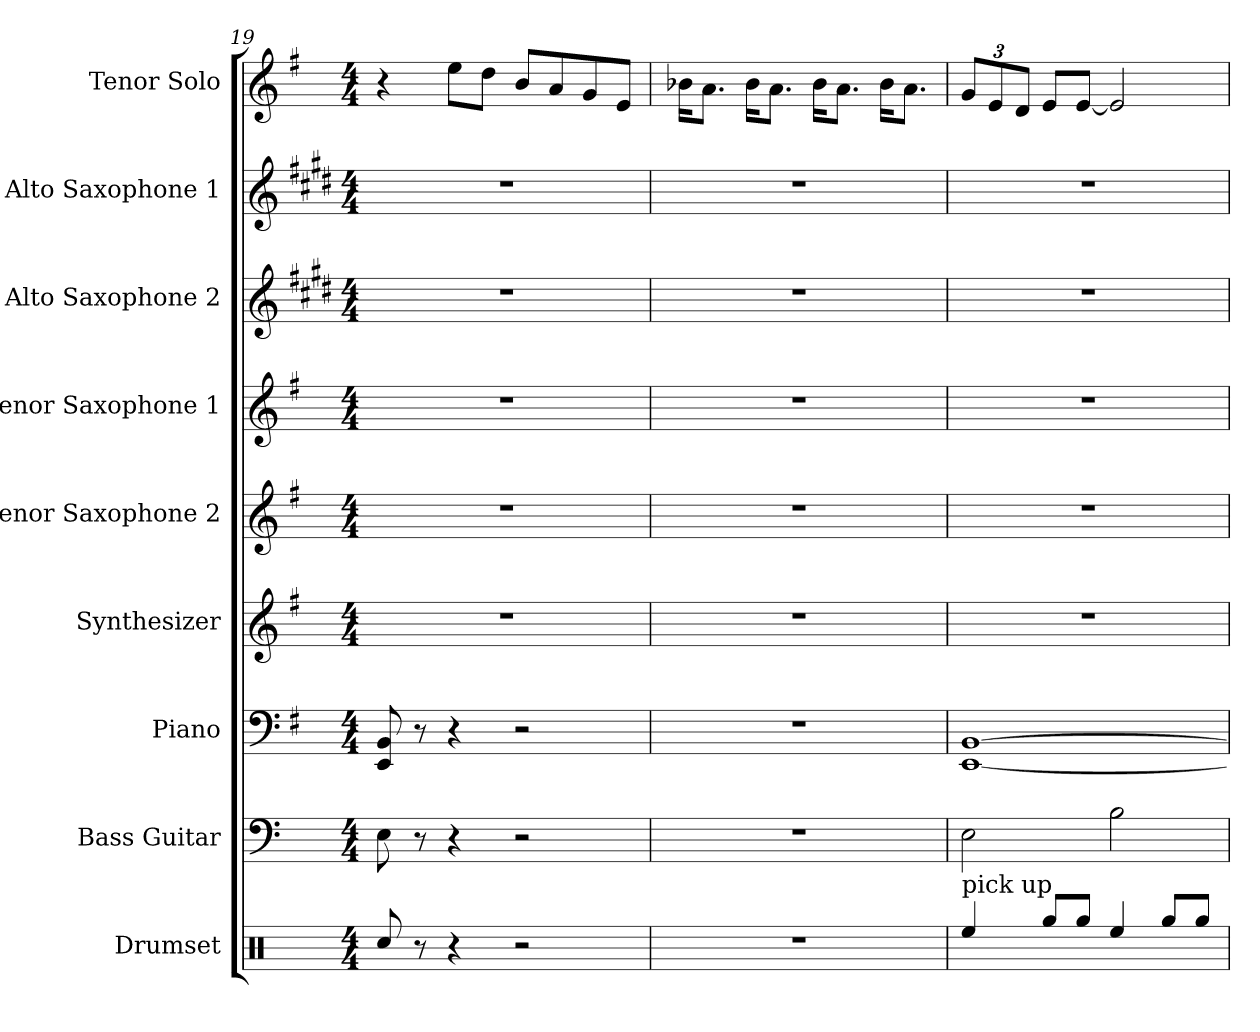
**kern	**kern	**kern	**kern	**kern	**kern	**kern	**kern	**kern
*part9	*part8	*part7	*part6	*part5	*part4	*part3	*part2	*part1
*staff9	*staff8	*staff7	*staff6	*staff5	*staff4	*staff3	*staff2	*staff1
*I"Drumset	*I"Bass Guitar	*I"Piano	*I"Synthesizer	*I"Tenor Saxophone 2	*I"Tenor Saxophone 1	*I"Alto Saxophone 2	*I"Alto Saxophone 1	*I"Tenor Solo
*I'Drs.	*I'B. Guit.	*I'Pno.	*I'Synth.	*I'T. Sax. 2	*I'T. Sax. 1	*I'A. Sax. 2	*I'A. Sax. 1	*I'Solo
*clefX	*clefF4	*clefF4	*clefG2	*clefG2	*clefG2	*clefG2	*clefG2	*clefG2
*	*ITrd7c12	*	*	*ITrd8c14	*ITrd8c14	*ITrd5c9	*ITrd5c9	*ITrd8c14
*k[]	*k[]	*k[f#]	*k[f#]	*k[f#]	*k[f#]	*k[f#]	*k[f#]	*k[f#]
*M4/4	*M4/4	*M4/4	*M4/4	*M4/4	*M4/4	*M4/4	*M4/4	*M4/4
=19	=19	=19	=19	=19	=19	=19	=19	=19
8Rcc/	8EE\	8EE/ 8BB/	1r	1r	1r	1r	1r	4r
8r	8r	8r	.	.	.	.	.	.
4r	4r	4r	.	.	.	.	.	8e\L
.	.	.	.	.	.	.	.	8d\J
2r	2r	2r	.	.	.	.	.	8B/L
.	.	.	.	.	.	.	.	8A/
.	.	.	.	.	.	.	.	8G/
.	.	.	.	.	.	.	.	8E/J
=20	=20	=20	=20	=20	=20	=20	=20	=20
1r	1r	1r	1r	1r	1r	1r	1r	16B-X\KL
.	.	.	.	.	.	.	.	8.A\J
.	.	.	.	.	.	.	.	16B-\KL
.	.	.	.	.	.	.	.	8.A\J
.	.	.	.	.	.	.	.	16B-\KL
.	.	.	.	.	.	.	.	8.A\J
.	.	.	.	.	.	.	.	16B-\KL
.	.	.	.	.	.	.	.	8.A\J
=21	=21	=21	=21	=21	=21	=21	=21	=21
*	*	*	*	*	*	*	*	*Xbrackettup
!LO:TX:a:t=pick up	!	!	!	!	!	!	!	!
4Ree/	2EE\	[1EE [1BB	1r	1r	1r	1r	1r	12G/L
.	.	.	.	.	.	.	.	12E/
.	.	.	.	.	.	.	.	12D/J
8Rgg/L	.	.	.	.	.	.	.	8E/L
8Rgg/J	.	.	.	.	.	.	.	[8E/J
4Ree/	2BB\	.	.	.	.	.	.	2E/]
8Rgg/L	.	.	.	.	.	.	.	.
8Rgg/J	.	.	.	.	.	.	.	.
=	=	=	=	=	=	=	=	=
*-	*-	*-	*-	*-	*-	*-	*-	*-
